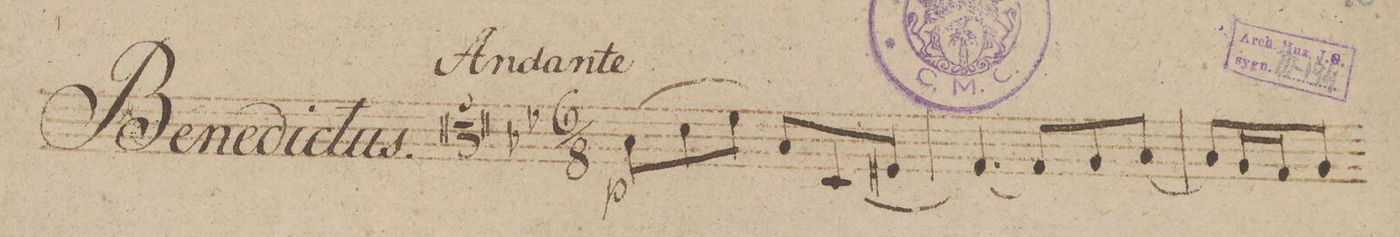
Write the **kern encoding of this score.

**kern	**dynam
*I"Viola.	*
*clefC3	*
*k[b-e-]	*
*M6/8	*
*	*below
(8B-\L	p
8d\	.
8f\J)	.
8B-/L	.
(8D/	.
8F#X/J	.
=2	=2
[4.G/)	.
8G/L]	.
8A/	.
[8B-/J	.
=3	=3
8B-/L]	.
16A/L	.
16G/J	.
8A/J	.
*-	*-
